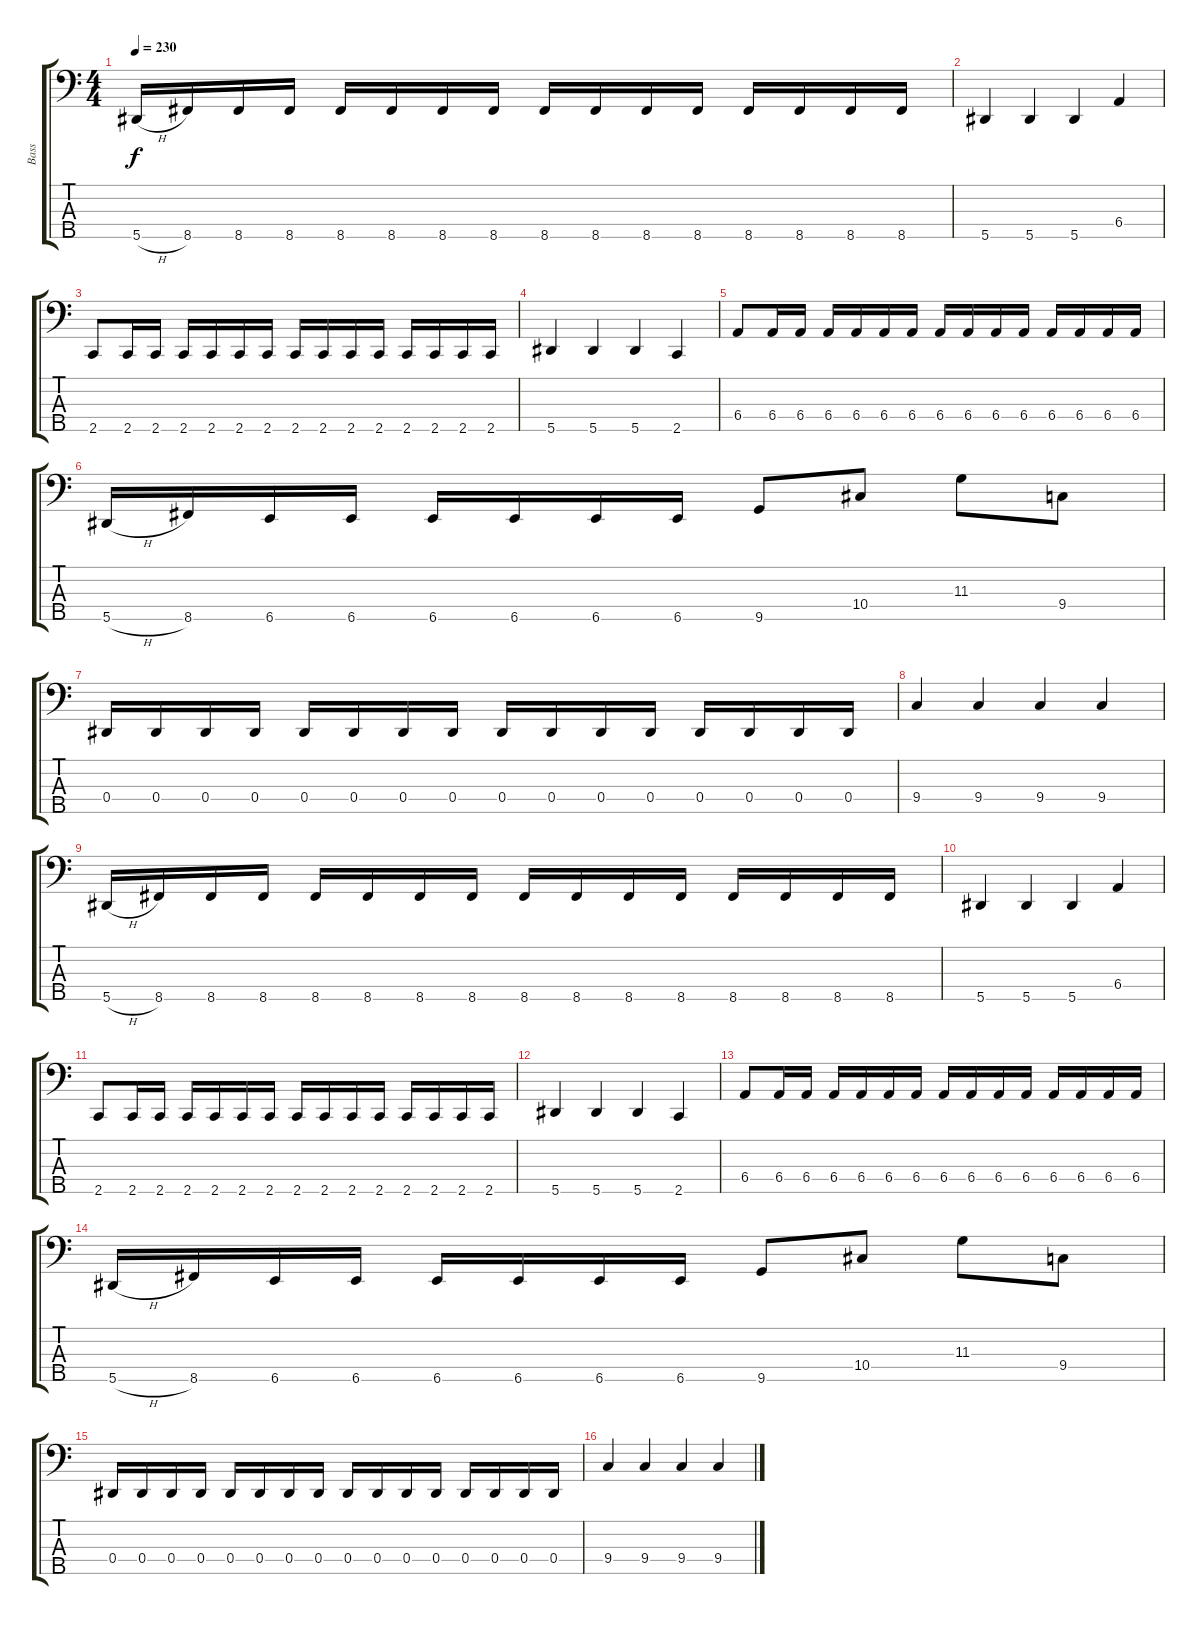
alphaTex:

\track ("Bass" "Bass") {instrument electricbassfinger}
\staff {score tabs}
\tuning (Gb2 Db2 Ab1 Eb1 Bb0) {hide}
\ts (4 4)
\tempo 230
\clef f4
\ks c
5.5{h}.16{dy f} 8.5.16 8.5.16 8.5.16 8.5.16 8.5.16 8.5.16 8.5.16 8.5.16 8.5.16 8.5.16 8.5.16 8.5.16 8.5.16 8.5.16 8.5.16 |
5.5.4 5.5.4 5.5.4 6.4.4 |
2.5.8 2.5.16 2.5.16 2.5.16 2.5.16 2.5.16 2.5.16 2.5.16 2.5.16 2.5.16 2.5.16 2.5.16 2.5.16 2.5.16 2.5.16 |
5.5.4 5.5.4 5.5.4 2.5.4 |
6.4.8 6.4.16 6.4.16 6.4.16 6.4.16 6.4.16 6.4.16 6.4.16 6.4.16 6.4.16 6.4.16 6.4.16 6.4.16 6.4.16 6.4.16 |
5.5{h}.16 8.5.16 6.5.16 6.5.16 6.5.16 6.5.16 6.5.16 6.5.16 9.5.8 10.4.8 11.3.8 9.4.8 |
0.4.16 0.4.16 0.4.16 0.4.16 0.4.16 0.4.16 0.4.16 0.4.16 0.4.16 0.4.16 0.4.16 0.4.16 0.4.16 0.4.16 0.4.16 0.4.16 |
9.4.4 9.4.4 9.4.4 9.4.4 |
5.5{h}.16 8.5.16 8.5.16 8.5.16 8.5.16 8.5.16 8.5.16 8.5.16 8.5.16 8.5.16 8.5.16 8.5.16 8.5.16 8.5.16 8.5.16 8.5.16 |
5.5.4 5.5.4 5.5.4 6.4.4 |
2.5.8 2.5.16 2.5.16 2.5.16 2.5.16 2.5.16 2.5.16 2.5.16 2.5.16 2.5.16 2.5.16 2.5.16 2.5.16 2.5.16 2.5.16 |
5.5.4 5.5.4 5.5.4 2.5.4 |
6.4.8 6.4.16 6.4.16 6.4.16 6.4.16 6.4.16 6.4.16 6.4.16 6.4.16 6.4.16 6.4.16 6.4.16 6.4.16 6.4.16 6.4.16 |
5.5{h}.16 8.5.16 6.5.16 6.5.16 6.5.16 6.5.16 6.5.16 6.5.16 9.5.8 10.4.8 11.3.8 9.4.8 |
0.4.16 0.4.16 0.4.16 0.4.16 0.4.16 0.4.16 0.4.16 0.4.16 0.4.16 0.4.16 0.4.16 0.4.16 0.4.16 0.4.16 0.4.16 0.4.16 |
9.4.4 9.4.4 9.4.4 9.4.4
